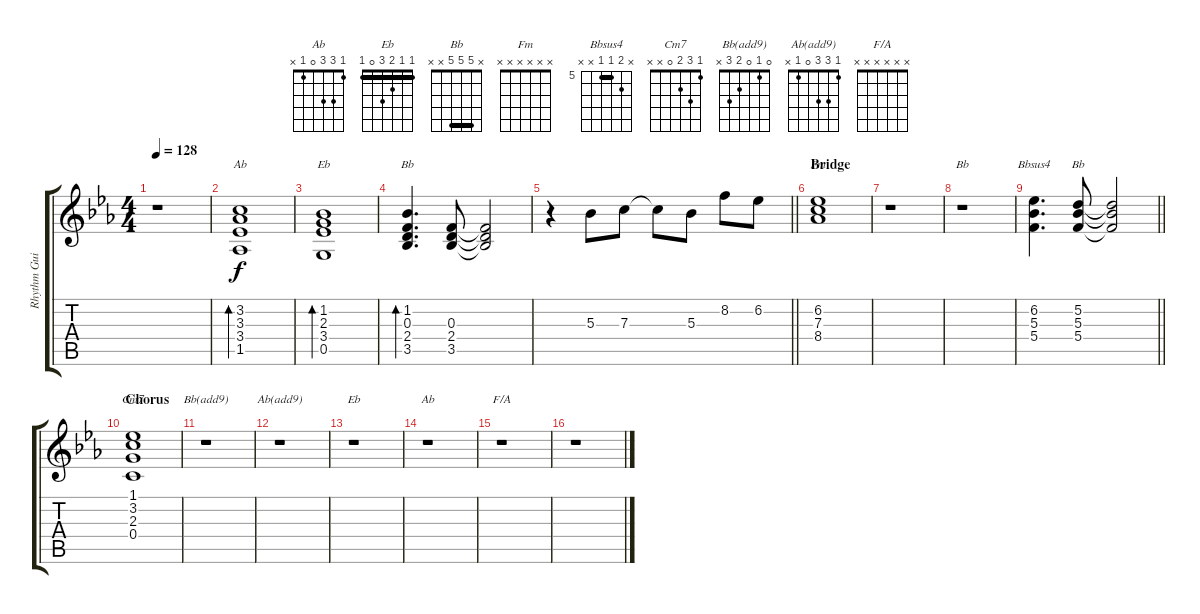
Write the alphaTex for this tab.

\track ("Rhythm Guitar #2" "Rhythm Gui") {instrument electricguitarclean}
\staff {score tabs}
\tuning (D4 A3 F3 C3 G2 D2) {hide}
\chord ("Ab" x x x x x x)
\chord ("Eb" x x x x x x)
\chord ("Bb" x x x x x x)
\chord ("Fm" x x x x x x)
\chord ("Bb" 0 1 0 2 3 x)
\chord ("Bbsus4" x 6 5 5 x x) {firstfret 5 barre 5}
\chord ("Bb" x 5 5 5 x x) {barre 5}
\chord ("Cm7" 1 3 2 0 x x)
\chord ("Bb(add9)" 0 1 0 2 3 x)
\chord ("Ab(add9)" 1 3 3 0 1 x)
\chord ("Eb" 1 1 2 3 0 1) {barre 1}
\chord ("Ab" 1 3 3 0 1 x)
\chord ("F/A" x x x x x x)
\ts (4 4)
\tempo 128
\clef g2
\ks eb
r.1{dy f} |
(3.2 3.3 3.4 1.5).1{bd 120 ch "Ab"} |
(1.2 2.3 3.4 0.5).1{bd 120 ch "Eb"} |
(1.2 0.3 2.4 3.5).4{d bd 60 ch "Bb"} (0.3 2.4 3.5).8 (0.3{t} 2.4{t} 3.5{t}).2 |
\barLineRight lightlight
r.4 5.3.8 7.3.8 7.3{t}.8 5.3.8 8.2.8 6.2.8 |
\section ("" "Bridge")
(6.2 7.3 8.4).1{ch "Fm"} |
r.1 |
r.1{ch "Bb"} |
\barLineRight lightlight
(6.2 5.3 5.4).4{d ch "Bbsus4"} (5.2 5.3 5.4).8{ch "Bb"} (5.2{t} 5.3{t} 5.4{t}).2 |
\section ("" "Chorus")
(1.1 3.2 2.3 0.4).1{ch "Cm7"} |
r.1{ch "Bb(add9)"} |
r.1{ch "Ab(add9)"} |
r.1{ch "Eb"} |
r.1{ch "Ab"} |
r.1{ch "F/A"} |
r.1
